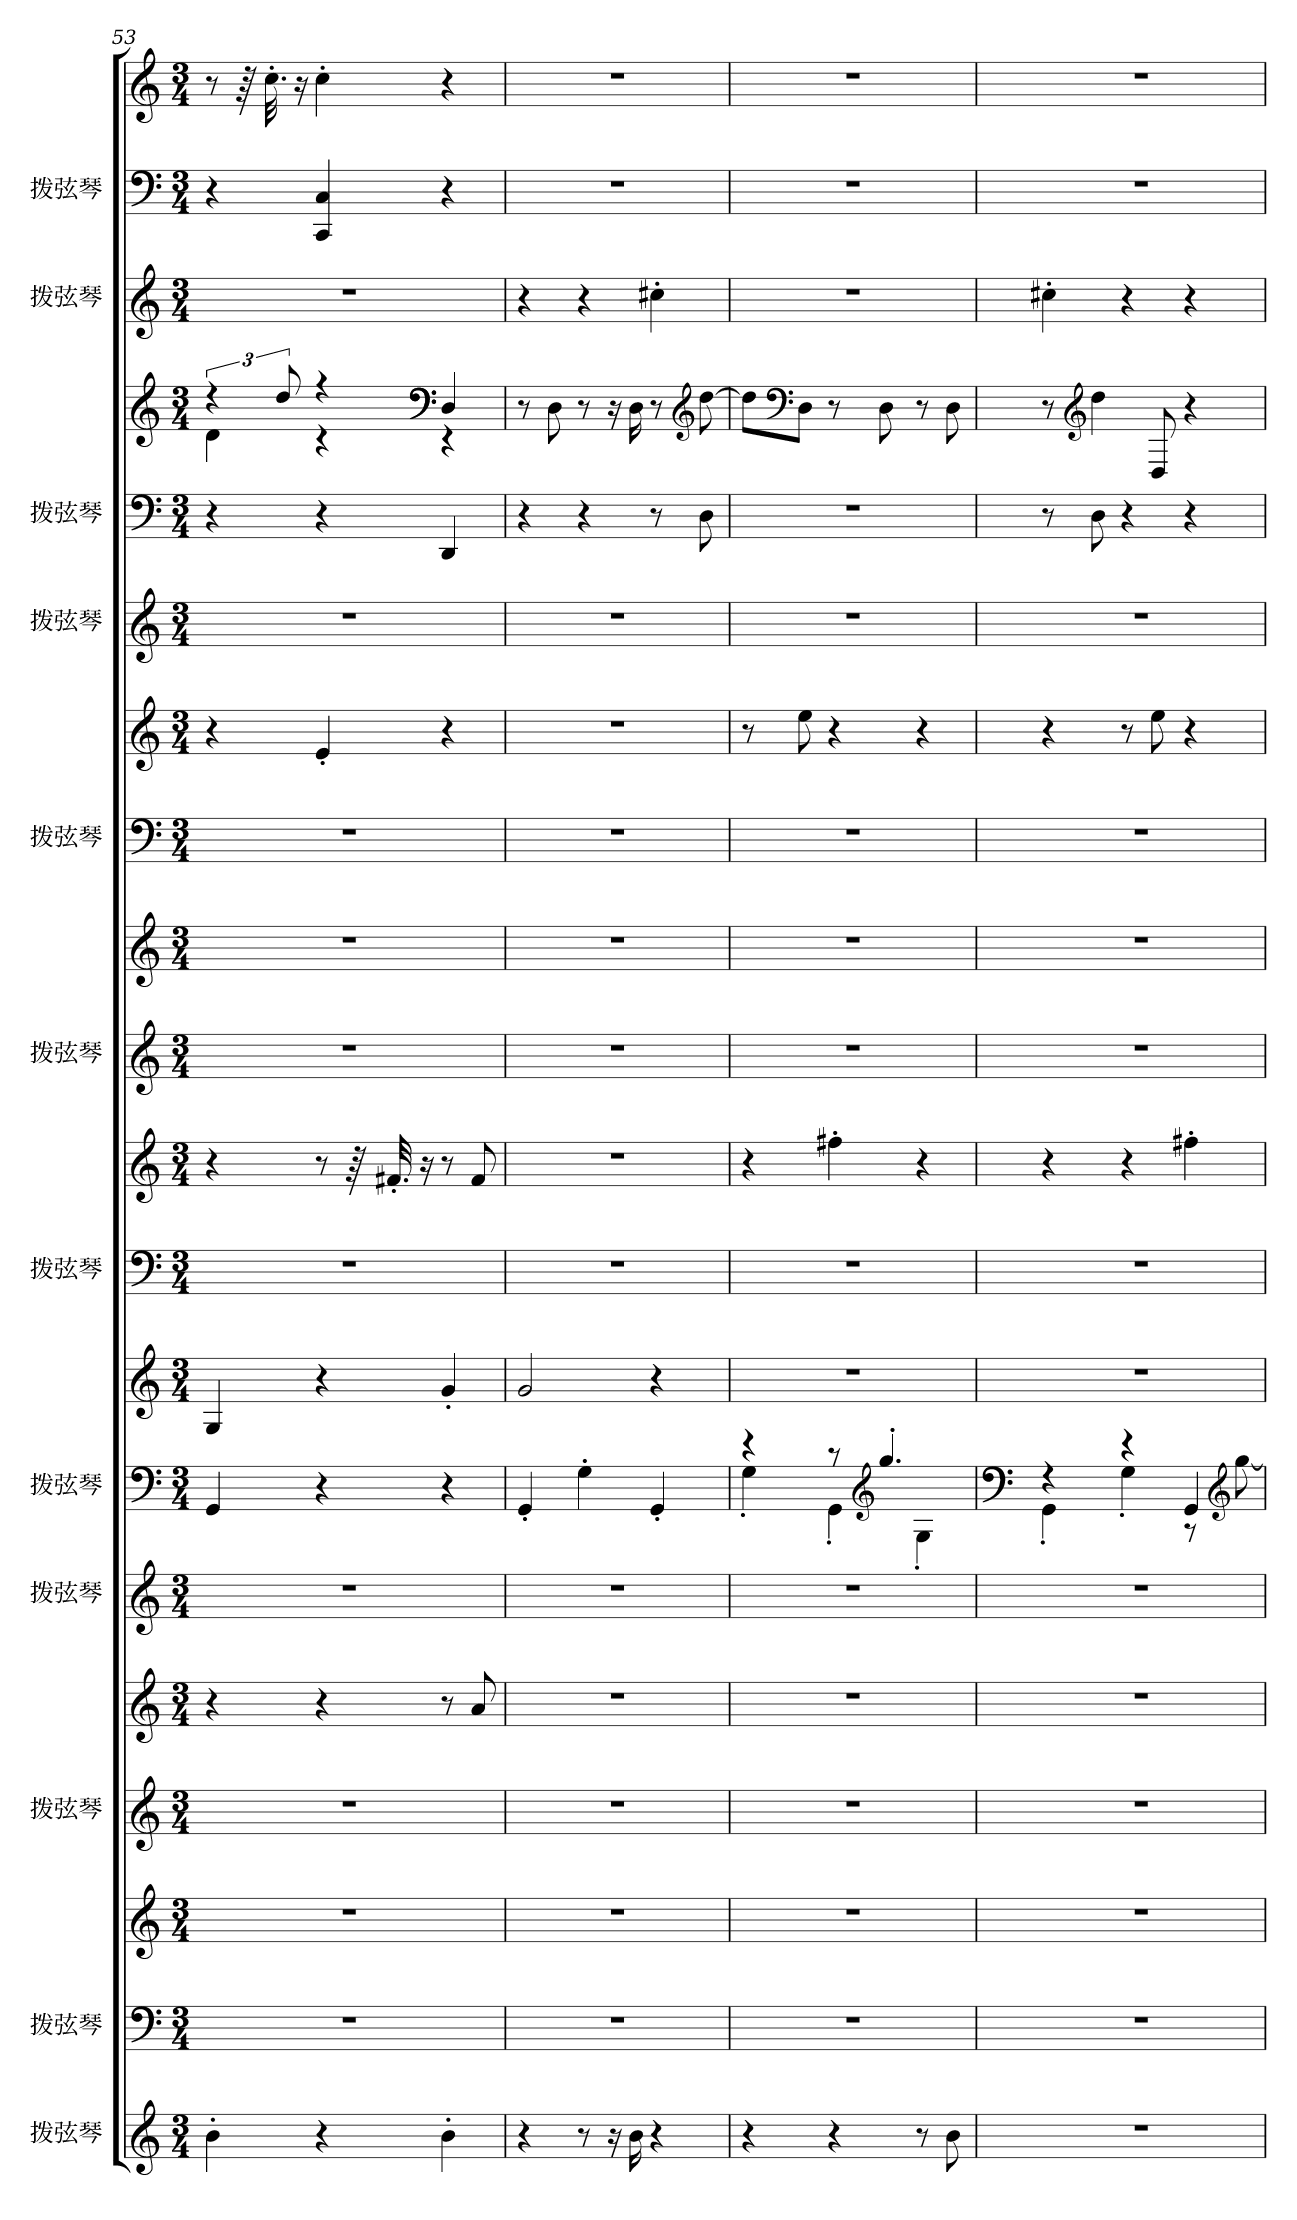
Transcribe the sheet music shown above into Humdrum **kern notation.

**kern	**kern	**kern	**kern	**kern	**kern	**kern	**kern	**kern	**kern	**kern	**kern	**kern	**kern	**kern	**kern	**kern	**kern	**kern	**kern
*part12	*part11	*part11	*part10	*part10	*part9	*part8	*part8	*part7	*part7	*part6	*part6	*part5	*part5	*part4	*part3	*part3	*part2	*part1	*part1
*staff20	*staff19	*staff18	*staff17	*staff16	*staff15	*staff14	*staff13	*staff12	*staff11	*staff10	*staff9	*staff8	*staff7	*staff6	*staff5	*staff4	*staff3	*staff2	*staff1
*I"拨弦琴	*I"拨弦琴	*	*I"拨弦琴	*	*I"拨弦琴	*I"拨弦琴	*	*I"拨弦琴	*	*I"拨弦琴	*	*I"拨弦琴	*	*I"拨弦琴	*I"拨弦琴	*	*I"拨弦琴	*I"拨弦琴	*
*clefG2	*clefF4	*clefG2	*clefG2	*clefG2	*clefG2	*clefF4	*clefG2	*clefF4	*clefG2	*clefG2	*clefG2	*clefF4	*clefG2	*clefG2	*clefF4	*clefG2	*clefG2	*clefF4	*clefG2
*k[]	*k[]	*k[]	*k[]	*k[]	*k[]	*k[]	*k[]	*k[]	*k[]	*k[]	*k[]	*k[]	*k[]	*k[]	*k[]	*k[]	*k[]	*k[]	*k[]
*M3/4	*M3/4	*M3/4	*M3/4	*M3/4	*M3/4	*M3/4	*M3/4	*M3/4	*M3/4	*M3/4	*M3/4	*M3/4	*M3/4	*M3/4	*M3/4	*M3/4	*M3/4	*M3/4	*M3/4
=53	=53	=53	=53	=53	=53	=53	=53	=53	=53	=53	=53	=53	=53	=53	=53	=53	=53	=53	=53
*	*	*	*	*	*	*	*	*	*	*	*	*	*	*	*	*^	*	*	*
4b'\	2.r	2.r	2.r	4r	2.r	4GG/	4G/	2.r	4r	2.r	2.r	2.r	4r	2.r	4r	6r	4d\	2.r	4r	8r
.	.	.	.	.	.	.	.	.	.	.	.	.	.	.	.	.	.	.	.	64r
.	.	.	.	.	.	.	.	.	.	.	.	.	.	.	.	.	.	.	.	32.cc'\
.	.	.	.	.	.	.	.	.	.	.	.	.	.	.	.	12dd/	.	.	.	.
.	.	.	.	.	.	.	.	.	.	.	.	.	.	.	.	.	.	.	.	16r
4r	.	.	.	4r	.	4r	4r	.	8r	.	.	.	4e'/	.	4r	4r	4r	.	4CC/ 4C/	4cc'\
.	.	.	.	.	.	.	.	.	64r	.	.	.	.	.	.	.	.	.	.	.
.	.	.	.	.	.	.	.	.	32.f#X'/	.	.	.	.	.	.	.	.	.	.	.
.	.	.	.	.	.	.	.	.	16r	.	.	.	.	.	.	.	.	.	.	.
*	*	*	*	*	*	*	*	*	*	*	*	*	*	*	*	*clefF4	*	*	*	*
4b'\	.	.	.	8r	.	4r	4g'/	.	8r	.	.	.	4r	.	4DD/	4D/	4r	.	4r	4r
.	.	.	.	8a/	.	.	.	.	8f#/	.	.	.	.	.	.	.	.	.	.	.
*	*	*	*	*	*	*	*	*	*	*	*	*	*	*	*	*v	*v	*	*	*
=54	=54	=54	=54	=54	=54	=54	=54	=54	=54	=54	=54	=54	=54	=54	=54	=54	=54	=54	=54
4r	2.r	2.r	2.r	2.r	2.r	4GG'/	2g/	2.r	2.r	2.r	2.r	2.r	2.r	2.r	4r	8r	4r	2.r	2.r
.	.	.	.	.	.	.	.	.	.	.	.	.	.	.	.	8D\	.	.	.
8r	.	.	.	.	.	4G'\	.	.	.	.	.	.	.	.	4r	8r	4r	.	.
16r	.	.	.	.	.	.	.	.	.	.	.	.	.	.	.	16r	.	.	.
16b\	.	.	.	.	.	.	.	.	.	.	.	.	.	.	.	16D\	.	.	.
4r	.	.	.	.	.	4GG'/	4r	.	.	.	.	.	.	.	8r	8r	4cc#X'\	.	.
*	*	*	*	*	*	*	*	*	*	*	*	*	*	*	*	*clefG2	*	*	*
.	.	.	.	.	.	.	.	.	.	.	.	.	.	.	8D\	[8dd\	.	.	.
!!LO:PB:g=z
=55	=55	=55	=55	=55	=55	=55	=55	=55	=55	=55	=55	=55	=55	=55	=55	=55	=55	=55	=55
*	*	*	*	*	*	*^	*	*	*	*	*	*	*	*	*	*	*	*	*
4r	2.r	2.r	2.r	2.r	2.r	4r	4G'\	2.r	2.r	4r	2.r	2.r	2.r	8r	2.r	2.r	8dd\L]	2.r	2.r	2.r
*	*	*	*	*	*	*	*	*	*	*	*	*	*	*	*	*	*clefF4	*	*	*
.	.	.	.	.	.	.	.	.	.	.	.	.	.	8ee\	.	.	8D\J	.	.	.
4r	.	.	.	.	.	8r	4GG'\	.	.	4ff#X'\	.	.	.	4r	.	.	8r	.	.	.
*	*	*	*	*	*	*clefG2	*	*	*	*	*	*	*	*	*	*	*	*	*	*
.	.	.	.	.	.	4.gg'/	.	.	.	.	.	.	.	.	.	.	8D\	.	.	.
8r	.	.	.	.	.	.	4G'\	.	.	4r	.	.	.	4r	.	.	8r	.	.	.
8b\	.	.	.	.	.	.	.	.	.	.	.	.	.	.	.	.	8D\	.	.	.
=56	=56	=56	=56	=56	=56	=56	=56	=56	=56	=56	=56	=56	=56	=56	=56	=56	=56	=56	=56	=56
*	*	*	*	*	*	*clefF4	*	*	*	*	*	*	*	*	*	*	*	*	*	*
2.r	2.r	2.r	2.r	2.r	2.r	4r	4GG'\	2.r	2.r	4r	2.r	2.r	2.r	4r	2.r	8r	8r	4cc#X'\	2.r	2.r
*	*	*	*	*	*	*	*	*	*	*	*	*	*	*	*	*	*clefG2	*	*	*
.	.	.	.	.	.	.	.	.	.	.	.	.	.	.	.	8D\	4dd\	.	.	.
.	.	.	.	.	.	4r	4G'\	.	.	4r	.	.	.	8r	.	4r	.	4r	.	.
.	.	.	.	.	.	.	.	.	.	.	.	.	.	8ee\	.	.	8D/	.	.	.
.	.	.	.	.	.	4GG/	8r	.	.	4ff#X'\	.	.	.	4r	.	4r	4r	4r	.	.
*	*	*	*	*	*	*clefG2	*	*	*	*	*	*	*	*	*	*	*	*	*	*
.	.	.	.	.	.	.	[8gg\	.	.	.	.	.	.	.	.	.	.	.	.	.
*	*	*	*	*	*	*v	*v	*	*	*	*	*	*	*	*	*	*	*	*	*
=	=	=	=	=	=	=	=	=	=	=	=	=	=	=	=	=	=	=	=
*-	*-	*-	*-	*-	*-	*-	*-	*-	*-	*-	*-	*-	*-	*-	*-	*-	*-	*-	*-
